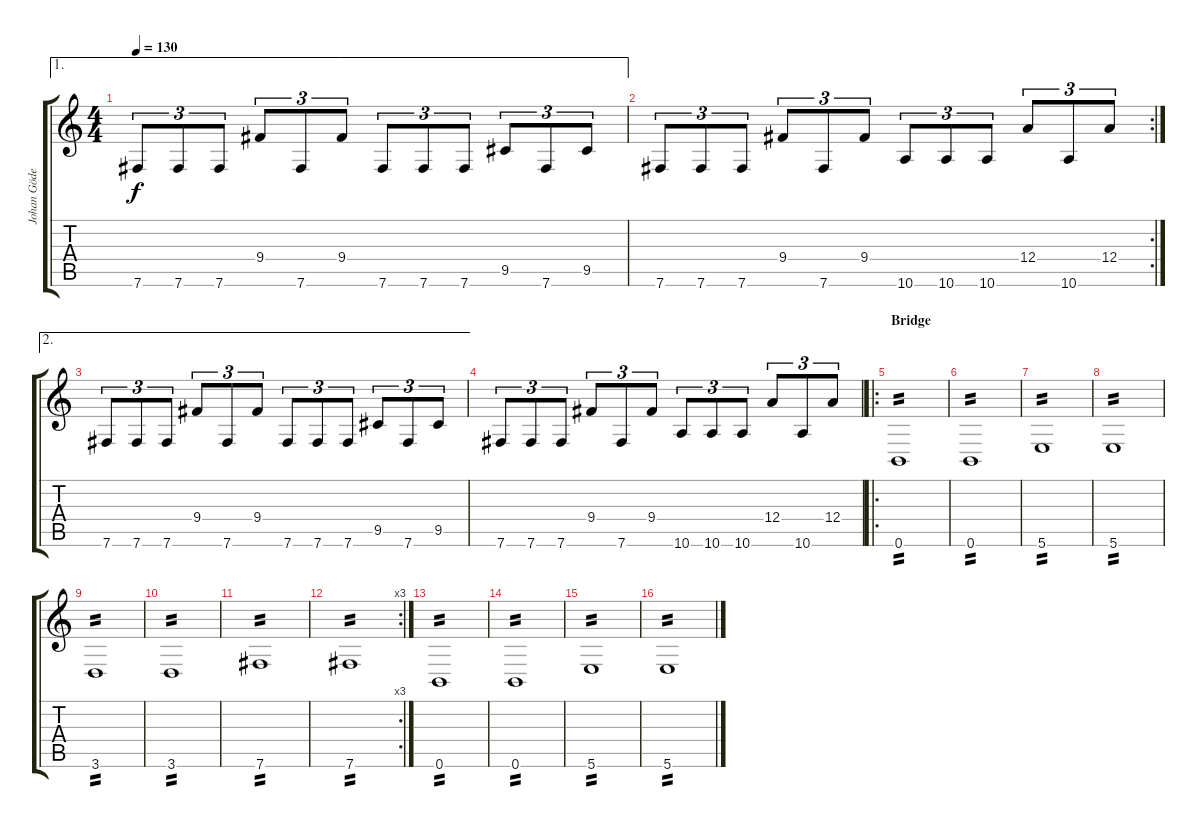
\track ("Johan Göderberg" "Johan Göde") {instrument distortionguitar}
\staff {score tabs}
\tuning (B3 G3 D3 A2 E2 B1) {hide}
\ae 1
\ts (4 4)
\tempo 130
\clef g2
\ks c
7.6.8{tu (3 2) dy f} 7.6.8{tu (3 2)} 7.6.8{tu (3 2)} 9.4.8{tu (3 2)} 7.6.8{tu (3 2)} 9.4.8{tu (3 2)} 7.6.8{tu (3 2)} 7.6.8{tu (3 2)} 7.6.8{tu (3 2)} 9.5.8{tu (3 2)} 7.6.8{tu (3 2)} 9.5.8{tu (3 2)} |
\rc 2
7.6.8{tu (3 2)} 7.6.8{tu (3 2)} 7.6.8{tu (3 2)} 9.4.8{tu (3 2)} 7.6.8{tu (3 2)} 9.4.8{tu (3 2)} 10.6.8{tu (3 2)} 10.6.8{tu (3 2)} 10.6.8{tu (3 2)} 12.4.8{tu (3 2)} 10.6.8{tu (3 2)} 12.4.8{tu (3 2)} |
\ae 2
7.6.8{tu (3 2)} 7.6.8{tu (3 2)} 7.6.8{tu (3 2)} 9.4.8{tu (3 2)} 7.6.8{tu (3 2)} 9.4.8{tu (3 2)} 7.6.8{tu (3 2)} 7.6.8{tu (3 2)} 7.6.8{tu (3 2)} 9.5.8{tu (3 2)} 7.6.8{tu (3 2)} 9.5.8{tu (3 2)} |
7.6.8{tu (3 2)} 7.6.8{tu (3 2)} 7.6.8{tu (3 2)} 9.4.8{tu (3 2)} 7.6.8{tu (3 2)} 9.4.8{tu (3 2)} 10.6.8{tu (3 2)} 10.6.8{tu (3 2)} 10.6.8{tu (3 2)} 12.4.8{tu (3 2)} 10.6.8{tu (3 2)} 12.4.8{tu (3 2)} |
\ro
\section ("" "Bridge")
0.6.1{tp 2} |
0.6.1{tp 2} |
5.6.1{tp 2} |
5.6.1{tp 2} |
3.6.1{tp 2} |
3.6.1{tp 2} |
7.6.1{tp 2} |
\rc 3
7.6.1{tp 2} |
0.6.1{tp 2} |
0.6.1{tp 2} |
5.6.1{tp 2} |
5.6.1{tp 2}
